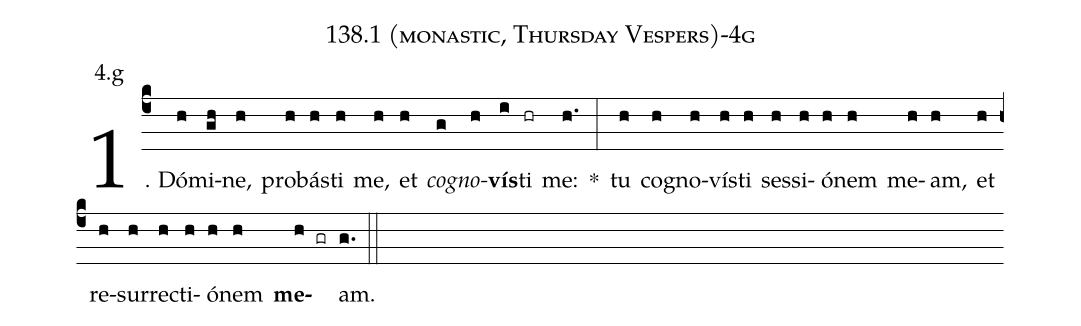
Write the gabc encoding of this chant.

name: 138.1 (monastic, Thursday Vespers)-4g;
annotation: 4.g;
%%
(c4)1. Dó(h)mi(gh)ne,(h) pro(h)bás(h)ti(h) me,(h) et(h) <i>co</i>(g)<i>gno</i>(h)<b>vís</b>(i)ti(hr) me:(h.) *(:) tu(h) co(h)gno(h)vís(h)ti(h) ses(h)si(h)ó(h)nem(h) me(h)am,(h) et(h) re(h)sur(h)rec(h)ti(h)ó(h)nem(h) <b>me</b>(h gr)am.(g.) (::)
